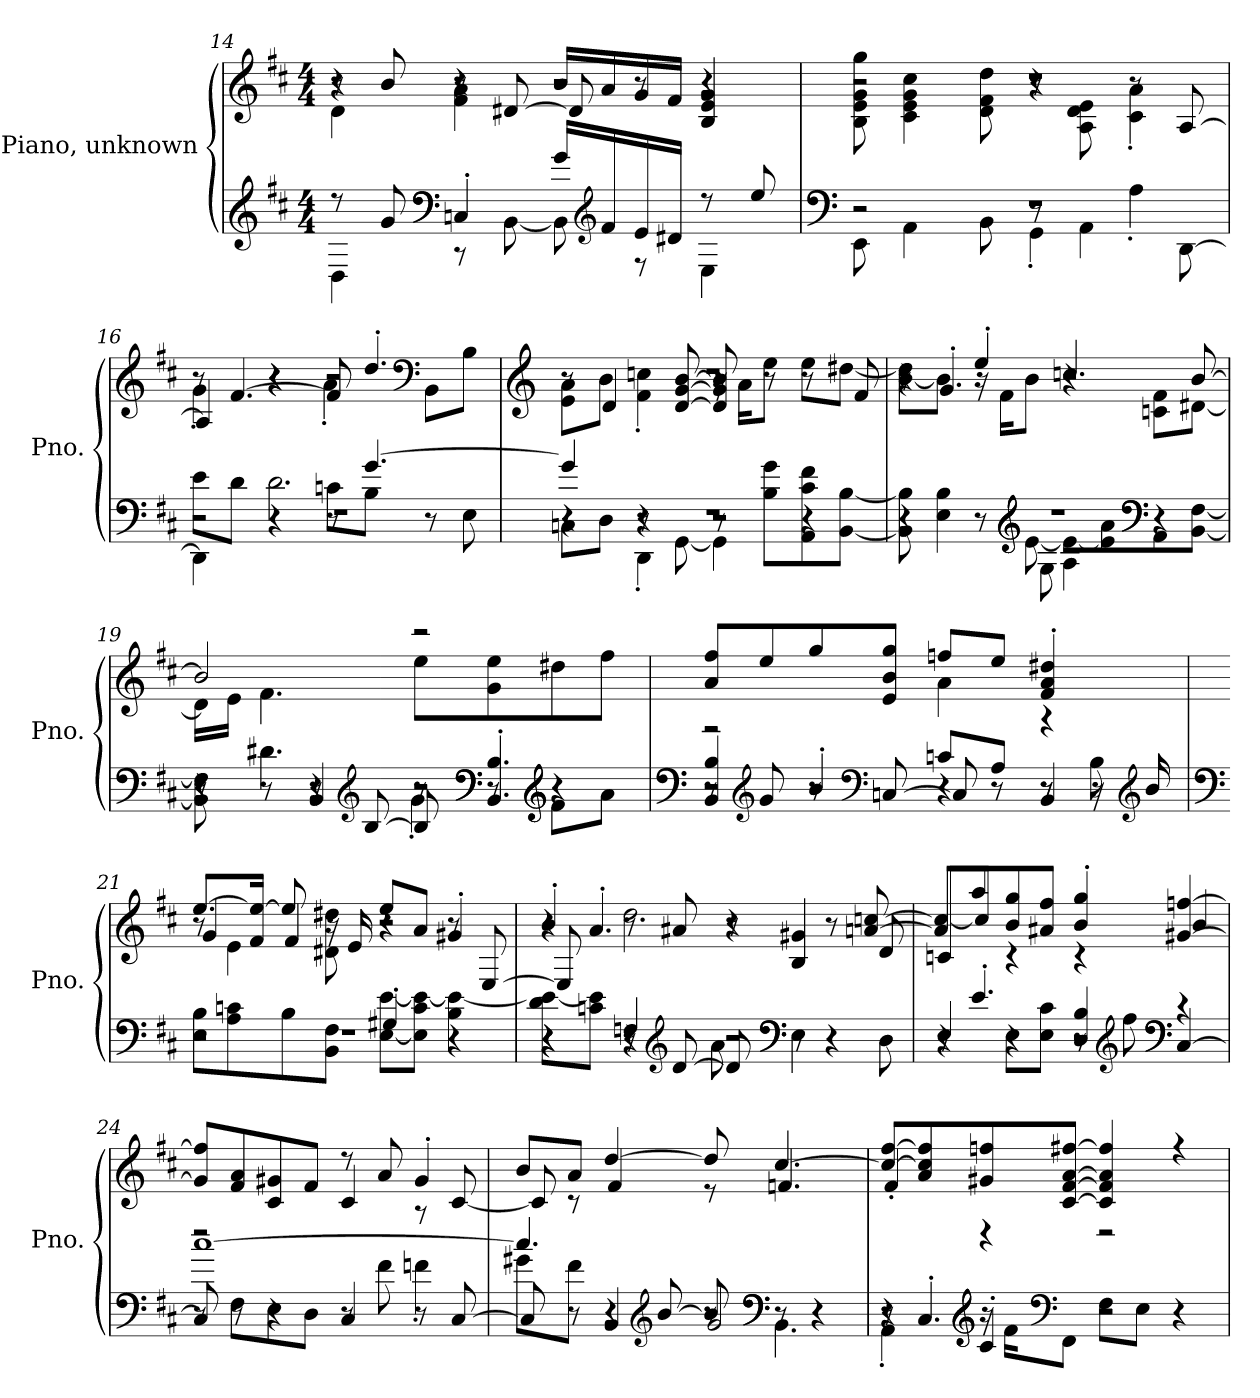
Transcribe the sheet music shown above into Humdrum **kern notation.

**kern	**kern
*part1	*part1
*staff2	*staff1
*I"Piano, unknown	*
*I'Pno.	*
*clefG2	*clefG2
*k[f#c#]	*k[f#c#]
*M4/4	*M4/4
=14	=14
*^	*^
*	*	*	*^
8r	4D\	8r	4d\	4r
8g/	.	8b/	.	.
*clefF4	*	*	*	*
4Cn'/	8r	4r	4f#\ 4a\	8r
.	[8BB\	.	.	[8d#X/
16g/LL	8BB\]	16b/LL	2r	8d#/]
*clefG2	*	*	*	*
16f#/	.	16a/	.	.
16e/	8r	16g/	.	8r
16d#X/JJ	.	16f#/JJ	.	.
8r	4E\	4B/ 4e/ 4g/	.	4r
8ee/	.	.	.	.
*v	*v	*	*	*
=15	=15	=15	=15
*clefF4	*	*	*
*^	*	*	*
*	*^	*	*	*
1r	8EE\	2r	1r	8B\ 8e\ 8g\ 8gg\	2r
.	4AA\	.	.	4c#\ 4e\ 4g\ 4cc#\	.
.	8BB\	.	.	8d\ 8f#\ 8dd\	.
.	4GG'\	8r	.	8r	4r
.	.	4AA\	.	8A\ 8d\ 8e\	.
.	4A'\	.	.	4c#\' 4a\'	8r
.	.	[8DD\	.	.	[8A/
!!LO:PB:g=z	!!	!!
=16	=16	=16	=16	=16	=16
*	*	*^	*	*	*
1r	8e\L	2r	4DD\]	8r	4g'\	4A/]
.	8d\J	.	.	[4.f#/	.	.
.	4r	.	2.d\	.	4r	4r
.	8cn\L	8r	.	8f#/]	4a'\	2r
.	8B\J	[4.g/	.	4.dd'/	.	.
*	*	*	*	*clefF4	*	*
.	8r	.	.	.	8BB\L	.
.	8E\	.	.	.	8B\J	.
=17	=17	=17	=17	=17	=17	=17
*	*	*	*	*clefG2	*	*
1r	8Cn\L	4g/]	4r	1r	8e\ 8a\L	8r
.	8D\J	.	.	.	8b\J	4d/
.	4DD'\	4r	8r	.	4f#\' 4ccn\'	.
.	.	.	[8GG\	.	.	[8d/ [8g/ [8b/
.	8r	2r	4GG\]	.	16r	8d/] 8g/] 8b/]
.	.	.	.	.	16a\KL	.
.	8B\ 8g\L	.	.	.	8ee\J	8r
.	8AA\ 8c#\ 8f#\	.	4r	.	8ee\L	8r
.	[8BB\ [8B\J	.	.	.	[8dd#X\J	8f#/
*	*	*v	*v	*	*	*
!!LO:LB:g=z	!!	!!
=18	=18	=18	=18	=18	=18
1r	8BB\] 8B\]	4r	4r	[8b\ 8dd#\]L	8r
.	4E\ 4B\	.	.	8b\J]	4.g'/
.	.	8r	4ee'/	16r	.
.	.	.	.	16f#\KL	.
*clefG2	*	*	*	*	*
.	[8e\	8G\	.	8b\J	.
.	8e\L_	4A\	4.ccn/	4r	2r
.	8e\] 8a\	.	.	.	.
*clefF4	*	*	*	*	*
.	8AA\	4r	.	8cn\ 8f#\L	.
.	[8BB\ [8F#\J	.	[8b/	[8d#X\J	.
*	*	*	*	*v	*v
=19	=19	=19	=19	=19
*	*	*^	*	*
4r	8BB\] 8F#\]	4r	8r	2b/]	16d#\LL]
.	.	.	.	.	16e\JJ
.	8r	.	4.d#X\	.	4.f#\
8r	4r	4BB/	.	.	.
*clefG2	*	*	*	*	*
[8B/	.	.	.	.	.
8B/]	4g'\	8r	2r	2r	8ee\L
*clefF4	*	*	*	*	*
8r	.	4.BB/' 4.B/'	.	.	8g\ 8ee\
*clefG2	*	*	*	*	*
4r	8f#\L	.	.	.	8dd#X\
.	8a\J	.	.	.	8ff#\J
*v	*v	*v	*v	*	*
!!LO:LB:g=z	!!
=20	=20	=20
*clefF4	*	*
*^	*	*
*	*^	*	*
8r	2r	4BB/ 4B/	8a/ 8ff#/L	2r
*clefG2	*	*	*	*
8g/	.	.	8ee/	.
4b'/	.	8r	8gg/	.
*clefF4	*	*	*	*
.	.	[8Cn/	8e/ 8b/ 8gg/J	.
8cn/L	4r	8C/]	8ffn/L	4a\
8A/J	.	8r	8ee/J	.
8r	8r	4BB/	4f#/' 4a/' 4dd#X/'	4r
16r	8B\	.	.	.
*clefG2	*	*	*	*
16b/	.	.	.	.
*	*	*	*v	*v
=21	=21	=21	=21
*clefF4	*	*	*
*	*	*	*^
*	*	*	*	*^
1r	8E\ 8B\L	2r	[8.ee/L	8r	4g/
.	8A\ 8cn\	.	.	4e\	.
.	.	.	16f#/ 16ee/_Jk	.	.
.	8B\	.	8ee/]	.	4f#/
.	8BB\ 8F#\J	.	16r	8d#X\ 8dd#X\	.
.	.	.	16e/	.	.
.	[8E\ [8e\L	4G#X'/	8ee/L	2r	4r
.	8E\] 8c\ 8e\_J	.	8a/J	.	.
.	4B\ 4e\_	4r	4g#X'/	.	8r
.	.	.	.	.	[8E/
!!LO:LB:g=z	!!	!!
=22	=22	=22	=22	=22	=22
4r	8d\ 8e\_L	4r	4b'/	4r	8E/]
.	8cn\ 8e\]J	.	.	.	4.a'/
8r	4r	4Fn/	8r	2.dd\	.
*clefG2	*	*	*	*	*
[8d/	.	.	8a#X/	.	.
8d/]	8a\	2r	8r	.	4r
*clefF4	*	*	*	*	*
8r	4E\	.	4B/ 4g#X/	.	.
4r	.	.	.	.	8r
.	8D\	.	8d/	.	[8an/ [8ccn/
*	*	*	*	*v	*v
=23	=23	=23	=23	=23
8r	4r	4E/	8cn/L	8a/] 8cc/_L
4.e'/	.	.	8aa/	8cc/J]
.	8E\L	4r	8b/ 8gg/	4r
.	8E\ 8c#\J	.	8a#X/ 8ff#/J	.
2r	8r	4D/ 4B/	4b/' 4gg/'	4r
*clefG2	*	*	*	*
.	8ff#\	.	.	.
*clefF4	*	*	*	*
.	4r	[4C#/	[4g#X/ [4ffn/	4b/
=24	=24	=24	=24	=24
[1cc#	8r	8C#/]	8g#/] 8ff/]L	2r
.	8F#\L	8r	8f#/ 8a/	.
.	8E\	4r	8c#/ 8g#X/	.
.	8D\J	.	8f#/J	.
.	8r	4C#/	8r	4c#/
.	8f#\	.	8a/	.
.	4fn'\	8r	4g#'/	8r
.	.	[8C#/	.	[8c#/
!!LO:LB:g=z	!!
=25	=25	=25	=25	=25
4.cc#/]	8g#X\L	8C#/]	8b/L	8c#/]
.	8f#\J	8r	8a/J	8r
.	4r	4BB/	[4dd/	4f#/
*clefG2	*	*	*	*
[8b/	.	.	.	.
8b/]	8r	2g#/	8dd/]	8r
*clefF4	*	*	*	*
8r	4.BB\	.	[4.cc#/	4.fn/
4r	.	.	.	.
=26	=26	=26	=26	=26
4r	4AA'\	8r	8cc#/_ [8ff#/L	4f#'/
.	.	4.C#'/	8a/ 8cc#/] 8ff#/]	.
*clefG2	*	*	*	*
4c#'/	16r	.	8g#X/ 8ffn/	4r
.	16f#\KL	.	.	.
*clefF4	*	*	*	*
.	8FF#\J	.	[8c#/ [8f#/ [8a/ [8ff#X/J	.
2r	8F#\L	2r	4c#/] 4f#/] 4a/] 4ff#/]	2r
.	8E\J	.	.	.
.	4r	.	4r	.
*v	*v	*v	*	*
*	*v	*v
=	=
*-	*-
